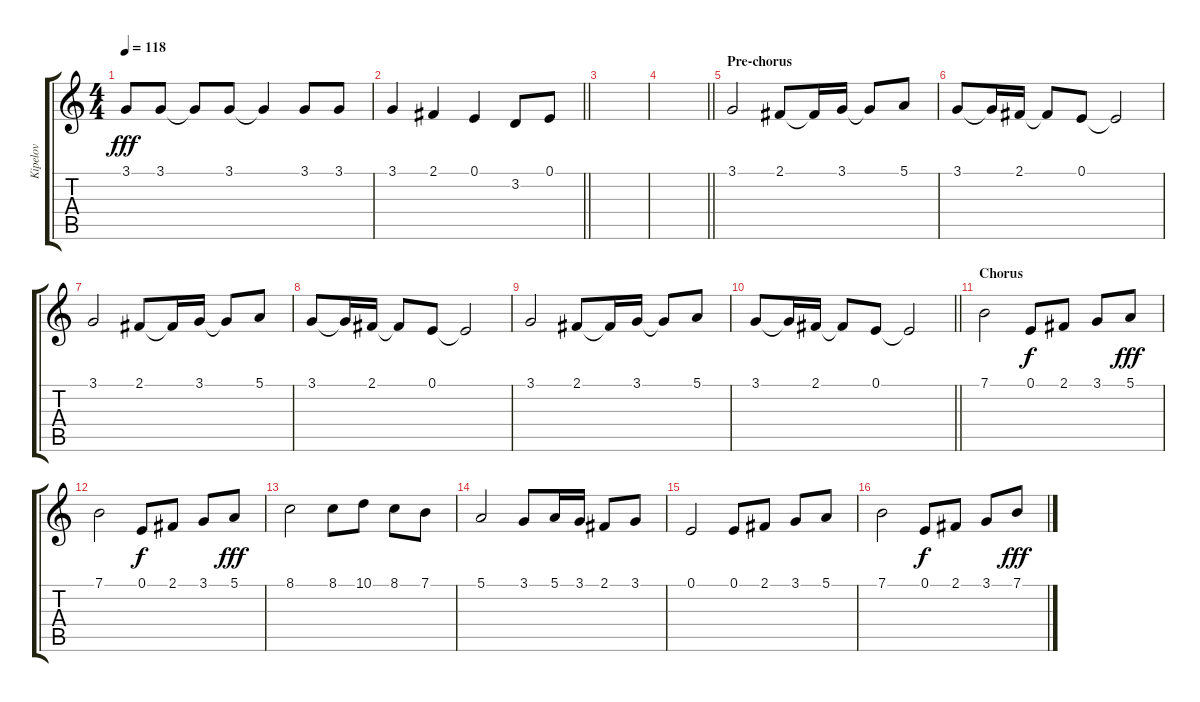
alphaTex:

\track ("Kipelov" "Kipelov") {instrument tenorsax}
\staff {score tabs}
\tuning (E4 B3 G3 D3 A2 E2) {hide}
\ts (4 4)
\tempo 118
\clef g2
\ks c
3.1.8{dy fff} 3.1.8 3.1{t}.8 3.1.8 3.1{t}.4 3.1.8 3.1.8 |
\barLineRight lightlight
3.1.4 2.1.4 0.1.4 3.2.8 0.1.8 |
|
\barLineRight lightlight
|
\section ("" "Pre-chorus")
3.1.2 2.1.8 2.1{t}.16 3.1.16 3.1{t}.8 5.1.8 |
3.1.8 3.1{t}.16 2.1.16 2.1{t}.8 0.1.8 0.1{t}.2 |
3.1.2 2.1.8 2.1{t}.16 3.1.16 3.1{t}.8 5.1.8 |
3.1.8 3.1{t}.16 2.1.16 2.1{t}.8 0.1.8 0.1{t}.2 |
3.1.2 2.1.8 2.1{t}.16 3.1.16 3.1{t}.8 5.1.8 |
\barLineRight lightlight
3.1.8 3.1{t}.16 2.1.16 2.1{t}.8 0.1.8 0.1{t}.2 |
\section ("" "Chorus")
7.1.2 0.1.8{dy f} 2.1.8 3.1.8 5.1.8{dy fff} |
7.1.2 0.1.8{dy f} 2.1.8 3.1.8 5.1.8{dy fff} |
8.1.2 8.1.8 10.1.8 8.1.8 7.1.8 |
5.1.2 3.1.8 5.1.16 3.1.16 2.1.8 3.1.8 |
0.1.2 0.1.8 2.1.8 3.1.8 5.1.8 |
7.1.2 0.1.8{dy f} 2.1.8 3.1.8 7.1.8{dy fff}
